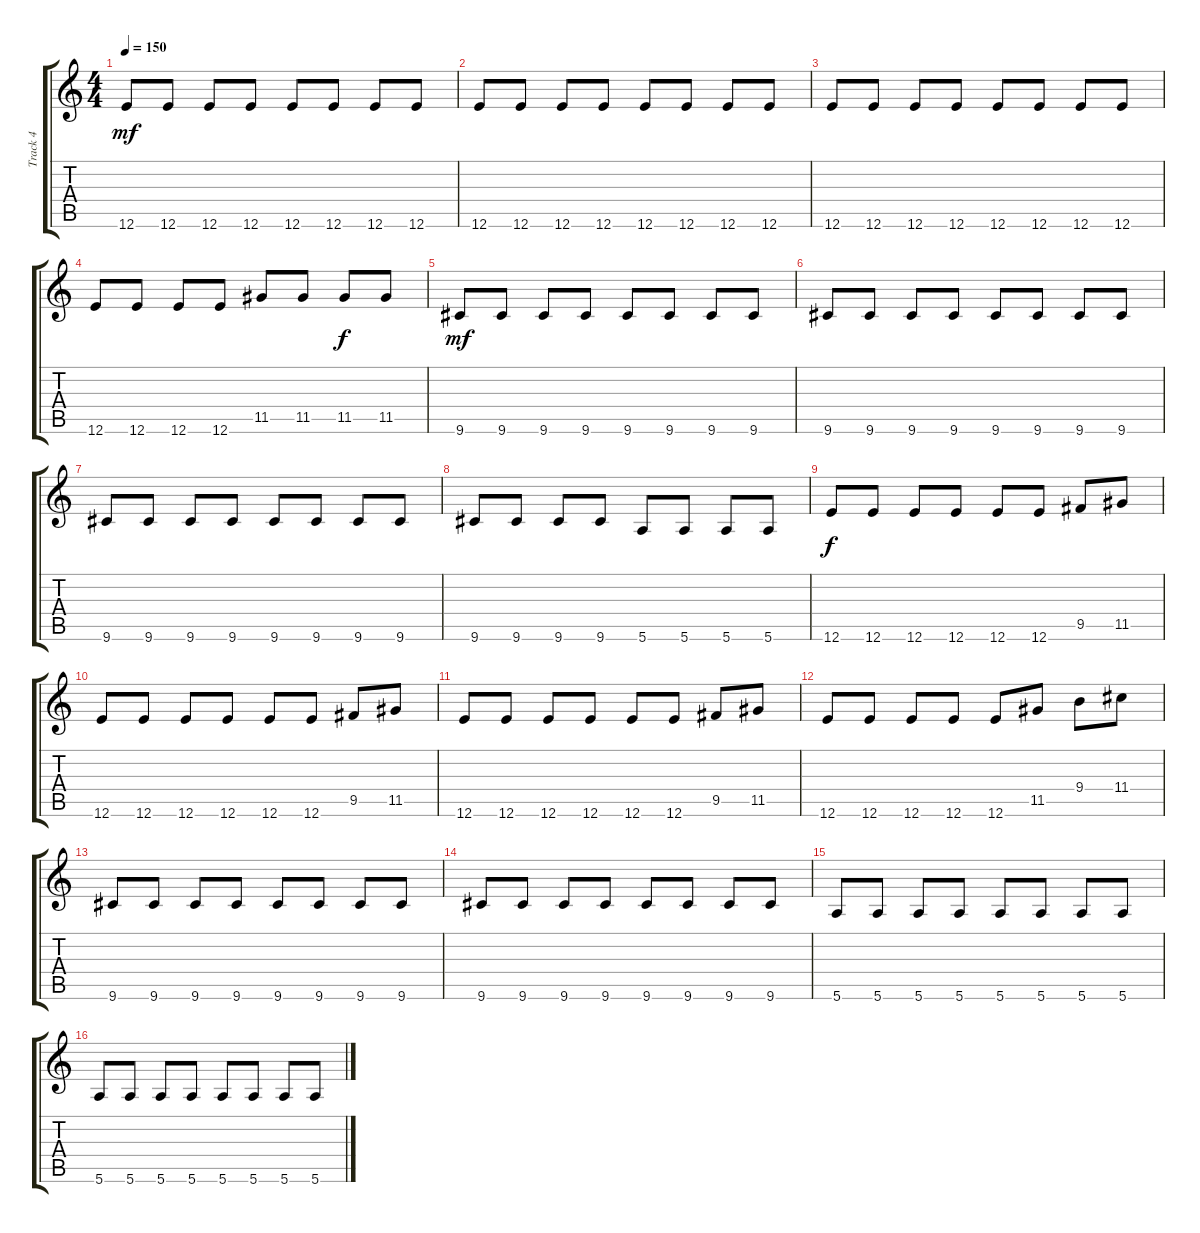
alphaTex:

\track ("Track 4" "Track 4") {instrument electricbasspick}
\staff {score tabs}
\tuning (E4 B3 G3 D3 A2 E2) {hide}
\ts (4 4)
\tempo 150
\clef g2
\ks c
12.6.8{dy mf} 12.6.8 12.6.8 12.6.8 12.6.8 12.6.8 12.6.8 12.6.8 |
12.6.8 12.6.8 12.6.8 12.6.8 12.6.8 12.6.8 12.6.8 12.6.8 |
12.6.8 12.6.8 12.6.8 12.6.8 12.6.8 12.6.8 12.6.8 12.6.8 |
12.6.8 12.6.8 12.6.8 12.6.8 11.5.8 11.5.8 11.5.8{dy f} 11.5.8 |
9.6.8{dy mf} 9.6.8 9.6.8 9.6.8 9.6.8 9.6.8 9.6.8 9.6.8 |
9.6.8 9.6.8 9.6.8 9.6.8 9.6.8 9.6.8 9.6.8 9.6.8 |
9.6.8 9.6.8 9.6.8 9.6.8 9.6.8 9.6.8 9.6.8 9.6.8 |
9.6.8 9.6.8 9.6.8 9.6.8 5.6.8 5.6.8 5.6.8 5.6.8 |
12.6.8{dy f} 12.6.8 12.6.8 12.6.8 12.6.8 12.6.8 9.5.8 11.5.8 |
12.6.8 12.6.8 12.6.8 12.6.8 12.6.8 12.6.8 9.5.8 11.5.8 |
12.6.8 12.6.8 12.6.8 12.6.8 12.6.8 12.6.8 9.5.8 11.5.8 |
12.6.8 12.6.8 12.6.8 12.6.8 12.6.8 11.5.8 9.4.8 11.4.8 |
9.6.8 9.6.8 9.6.8 9.6.8 9.6.8 9.6.8 9.6.8 9.6.8 |
9.6.8 9.6.8 9.6.8 9.6.8 9.6.8 9.6.8 9.6.8 9.6.8 |
5.6.8 5.6.8 5.6.8 5.6.8 5.6.8 5.6.8 5.6.8 5.6.8 |
5.6.8 5.6.8 5.6.8 5.6.8 5.6.8 5.6.8 5.6.8 5.6.8
